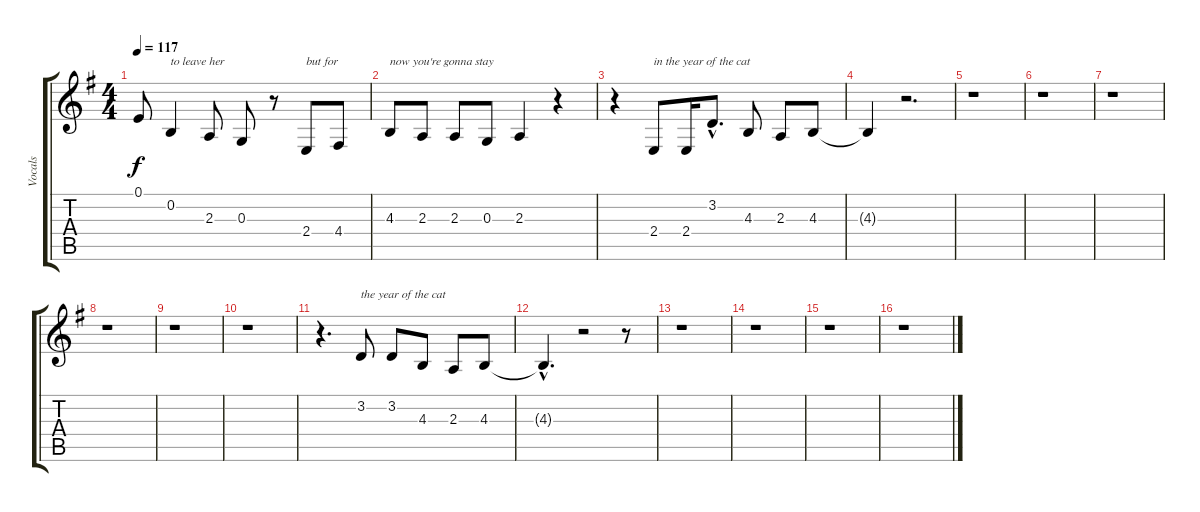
\track ("Vocals" "Vocals") {instrument clarinet}
\staff {score tabs}
\tuning (E4 B3 G3 D3 A2 E2) {hide}
\ts (4 4)
\tempo 117
\clef g2
\ks g
0.1{t}.8{dy f} 0.2.4{txt "to leave her"} 2.3.8 0.3.8 r.8 2.4.8{txt "but for"} 4.4.8 |
4.3.8{txt "now you're gonna stay"} 2.3.8 2.3.8 0.3.8 2.3.4 r.4 |
r.4 2.4.8{txt "in the year of the cat"} 2.4.16 3.2{hac}.8{d} 4.3.8 2.3.8 4.3.8 |
4.3{t}.4 r.2{d} |
r.1 |
r.1 |
r.1 |
r.1 |
r.1 |
r.1 |
r.4{d} 3.2.8{txt "the year of the cat"} 3.2.8 4.3.8 2.3.8 4.3.8 |
4.3{hac t}.4{d} r.2 r.8 |
r.1 |
r.1 |
r.1 |
r.1
